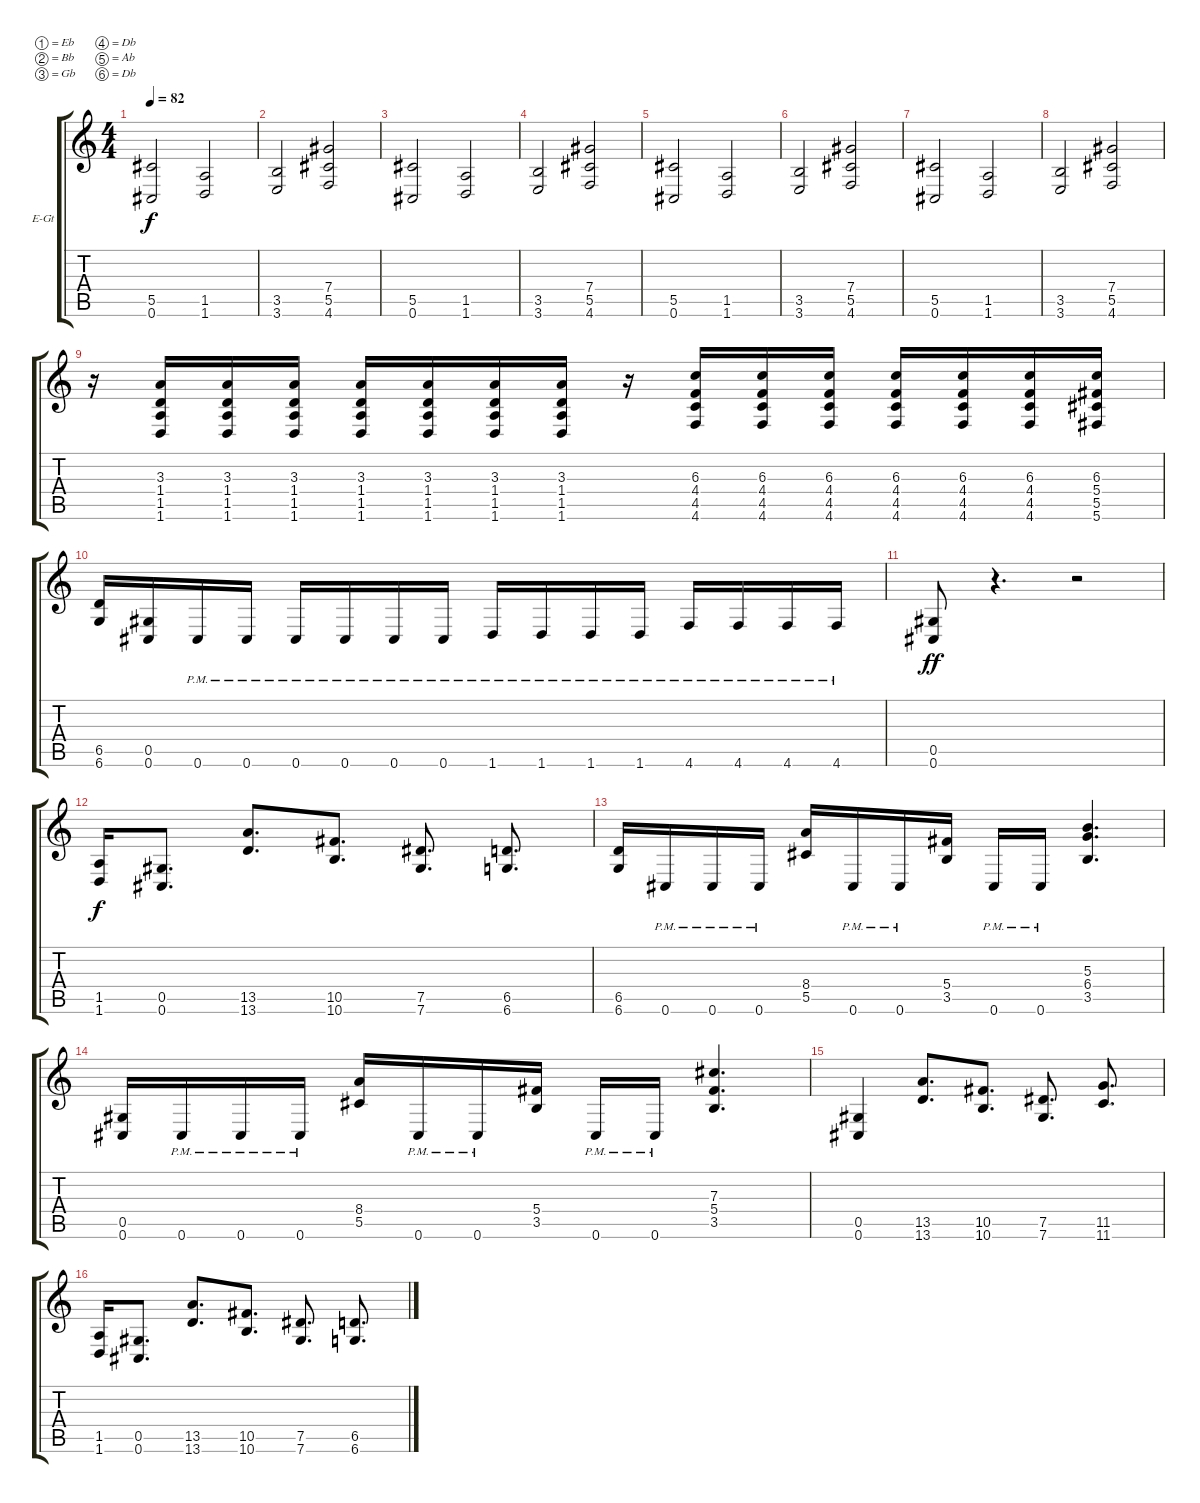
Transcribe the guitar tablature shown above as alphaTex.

\bracketExtendMode groupsimilarinstruments
\firstSystemTrackNameOrientation horizontal
\otherSystemsTrackNameOrientation horizontal
\track ("Electric Guitar 1" "E-Gt") {instrument distortionguitar}
\staff {score tabs}
\tuning (Eb4 Bb3 Gb3 Db3 Ab2 Db2)
\ts (4 4)
\tempo 82
\clef g2
\ks c
(0.6 5.5).2{dy f} (1.5 1.6).2 |
(3.5 3.6).2 (4.6 5.5 7.4).2 |
(0.6 5.5).2 (1.5 1.6).2 |
(3.5 3.6).2 (4.6 5.5 7.4).2 |
(0.6 5.5).2 (1.5 1.6).2 |
(3.5 3.6).2 (4.6 5.5 7.4).2 |
(0.6 5.5).2 (1.5 1.6).2 |
(3.5 3.6).2 (4.6 5.5 7.4).2 |
r.16 (1.6 1.5 1.4 3.3).16 (1.6 1.5 1.4 3.3).16 (1.6 1.5 1.4 3.3).16 (1.6 1.5 1.4 3.3).16 (1.6 1.5 1.4 3.3).16 (1.6 1.5 1.4 3.3).16 (1.6 1.5 1.4 3.3).16 r.16 (4.6 4.5 4.4 6.3).16 (4.6 4.5 4.4 6.3).16 (4.6 4.5 4.4 6.3).16 (4.6 4.5 4.4 6.3).16 (4.6 4.5 4.4 6.3).16 (4.6 4.5 4.4 6.3).16 (5.6 5.5 5.4 6.3).16 |
(6.6 6.5).16 (0.6 0.5).16 0.6{pm}.16 0.6{pm}.16 0.6{pm}.16 0.6{pm}.16 0.6{pm}.16 0.6{pm}.16 1.6{pm}.16 1.6{pm}.16 1.6{pm}.16 1.6{pm}.16 4.6{pm}.16 4.6{pm}.16 4.6{pm}.16 4.6{pm}.16 |
(0.6 0.5).8{dy ff} r.4{d} r.2 |
(1.6 1.5).16{dy f} (0.6 0.5).8{d} (13.6 13.5).8{d} (10.6 10.5).8{d} (7.5 7.6).8{d} (6.6 6.5).8{d} |
(6.5 6.6).16 0.6{pm}.16 0.6{pm}.16 0.6{pm}.16 (5.5 8.4).16 0.6{pm}.16 0.6{pm}.16 (3.5 5.4).16 0.6{pm}.16 0.6{pm}.16 (3.5 6.4 5.3).4{d} |
(0.6 0.5).16 0.6{pm}.16 0.6{pm}.16 0.6{pm}.16 (5.5 8.4).16 0.6{pm}.16 0.6{pm}.16 (3.5 5.4).16 0.6{pm}.16 0.6{pm}.16 (3.5 5.4 7.3).4{d} |
(0.6 0.5).4 (13.6 13.5).8{d} (10.6 10.5).8{d} (7.6 7.5).8{d} (11.6 11.5).8{d} |
(1.6 1.5).16 (0.6 0.5).8{d} (13.6 13.5).8{d} (10.6 10.5).8{d} (7.5 7.6).8{d} (6.6 6.5).8{d}
